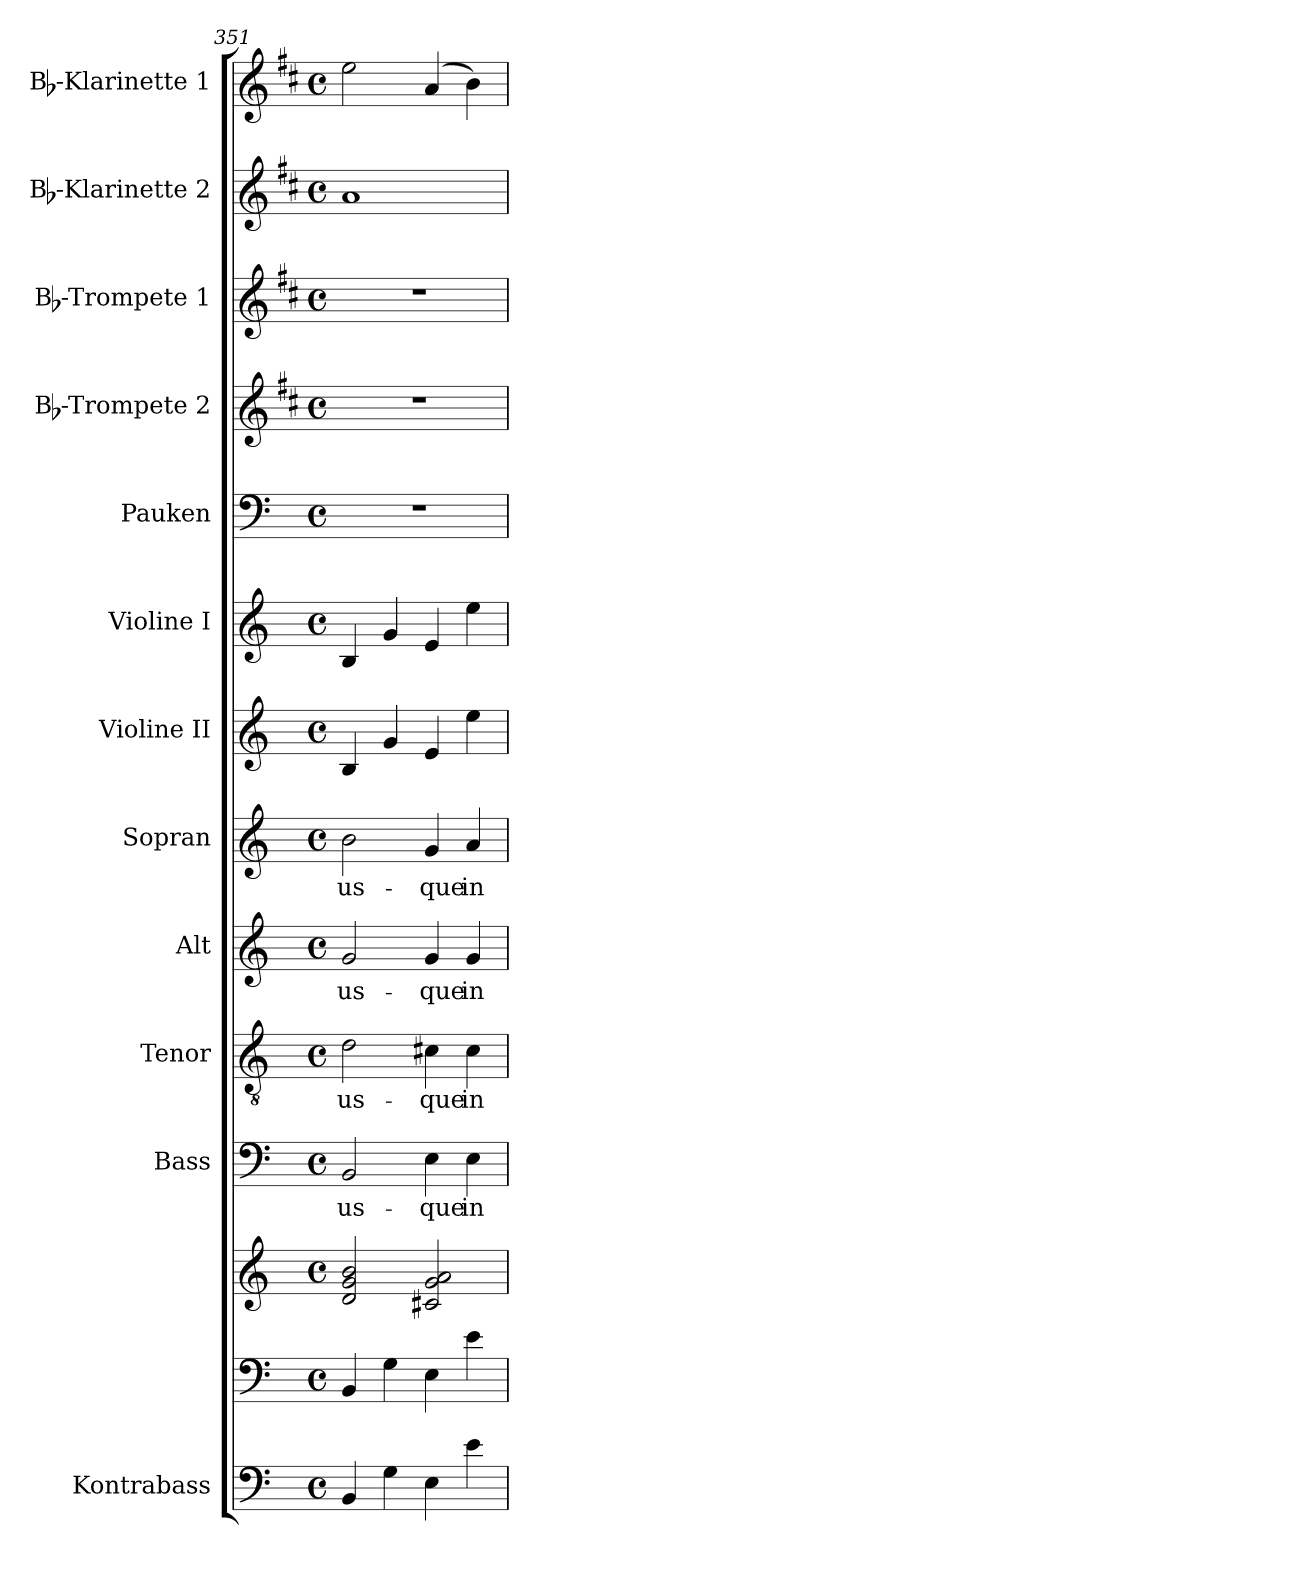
**kern	**kern	**kern	**kern	**text	**kern	**text	**kern	**text	**kern	**text	**kern	**kern	**kern	**kern	**kern	**kern	**kern
*part13	*part12	*part12	*part11	*part11	*part10	*part10	*part9	*part9	*part8	*part8	*part7	*part6	*part5	*part4	*part3	*part2	*part1
*staff14	*staff13	*staff12	*staff11	*staff11	*staff10	*staff10	*staff9	*staff9	*staff8	*staff8	*staff7	*staff6	*staff5	*staff4	*staff3	*staff2	*staff1
*I"Kontrabass	*	*	*I"Bass	*	*I"Tenor	*	*I"Alt	*	*I"Sopran	*	*I"Violine II	*I"Violine I	*I"Pauken	*I"Bb-Trompete 2	*I"Bb-Trompete 1	*I"Bb-Klarinette 2	*I"Bb-Klarinette 1
*I'Kb.	*	*	*I'B.	*	*I'T.	*	*I'A.	*	*I'S.	*	*I'Vl. II	*I'Vl. I	*I'Pk.	*I'Bb Trp. 2	*I'Bb Trp. 1	*I'Bb Kl. 2	*I'Bb Kl. 1
*clefF4	*clefF4	*clefG2	*clefF4	*	*clefGv2	*	*clefG2	*	*clefG2	*	*clefG2	*clefG2	*clefF4	*clefG2	*clefG2	*clefG2	*clefG2
*ITrd7c12	*	*	*	*	*	*	*	*	*	*	*	*	*	*ITrd1c2	*ITrd1c2	*ITrd1c2	*ITrd1c2
*k[]	*k[]	*k[]	*k[]	*	*k[]	*	*k[]	*	*k[]	*	*k[]	*k[]	*k[]	*k[]	*k[]	*k[]	*k[]
*C:	*C:	*C:	*C:	*	*C:	*	*C:	*	*C:	*	*C:	*C:	*C:	*C:	*C:	*C:	*C:
*M4/4	*M4/4	*M4/4	*M4/4	*	*M4/4	*	*M4/4	*	*M4/4	*	*M4/4	*M4/4	*M4/4	*M4/4	*M4/4	*M4/4	*M4/4
*met(c)	*met(c)	*met(c)	*met(c)	*	*met(c)	*	*met(c)	*	*met(c)	*	*met(c)	*met(c)	*met(c)	*met(c)	*met(c)	*met(c)	*met(c)
=351	=351	=351	=351	=351	=351	=351	=351	=351	=351	=351	=351	=351	=351	=351	=351	=351	=351
!	!	!	!	!LO:LY:b	!	!LO:LY:b	!	!LO:LY:b	!	!LO:LY:b	!	!	!	!	!	!	!
4BBB/	4BB/	2d/ 2g/ 2b/	2BB/	us-	2d\	us-	2g/	us-	2b\	us-	4B/	4B/	1r	1r	1r	1g	2dd\
4GG\	4G\	.	.	.	.	.	.	.	.	.	4g/	4g/	.	.	.	.	.
!	!	!	!	!LO:LY:b	!	!LO:LY:b	!	!LO:LY:b	!	!LO:LY:b	!	!	!	!	!	!	!
4EE\	4E\	2c#X/ 2g/ 2a/	4E\	-que	4c#X\	-que	4g/	-que	4g/	-que	4e/	4e/	.	.	.	.	(4g/
!	!	!	!	!LO:LY:b	!	!LO:LY:b	!	!LO:LY:b	!	!LO:LY:b	!	!	!	!	!	!	!
4E\	4e\	.	4E\	in	4c#\	in	4g/	in	4a/	in	4ee\	4ee\	.	.	.	.	4a\)
=	=	=	=	=	=	=	=	=	=	=	=	=	=	=	=	=	=
*-	*-	*-	*-	*-	*-	*-	*-	*-	*-	*-	*-	*-	*-	*-	*-	*-	*-
